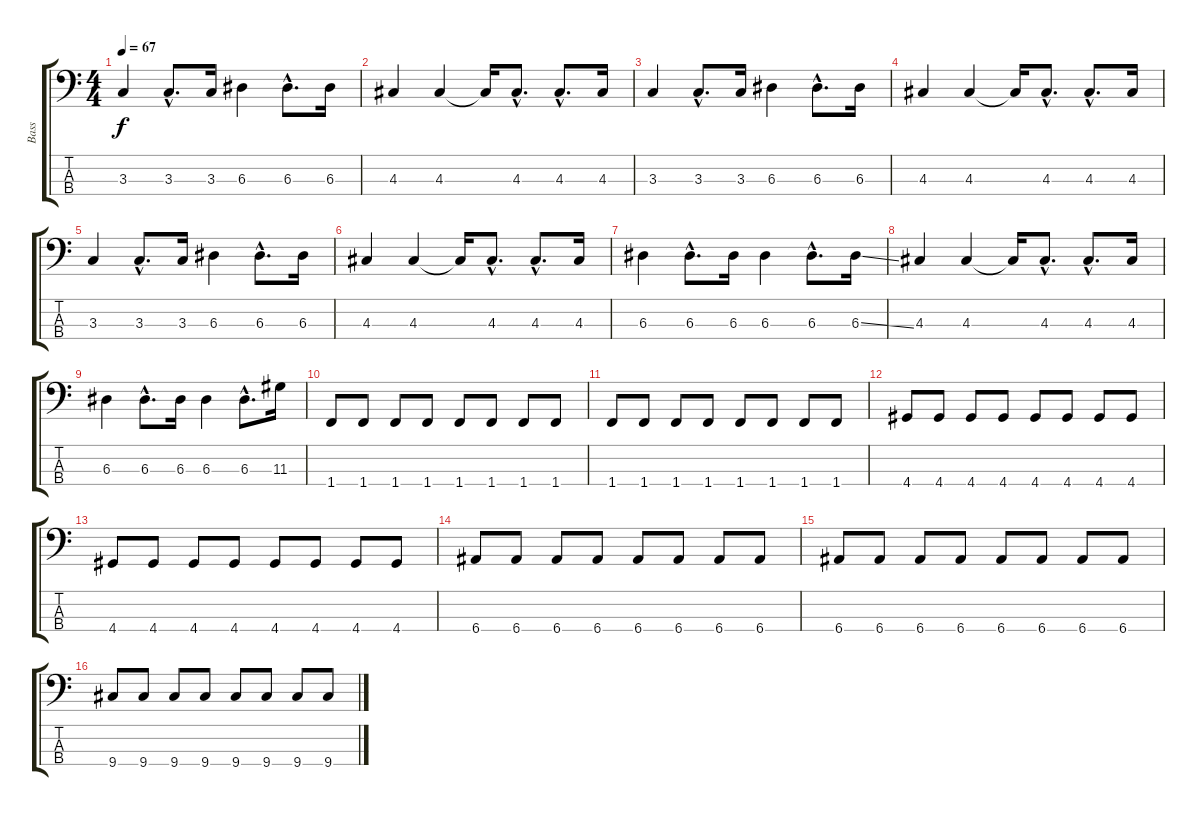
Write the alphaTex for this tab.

\track ("Bass" "Bass") {instrument electricbassfinger}
\staff {score tabs}
\tuning (G2 D2 A1 E1) {hide}
\ts (4 4)
\tempo 67
\clef f4
\ks c
3.3.4{dy f} 3.3{hac}.8{d} 3.3.16 6.3.4 6.3{hac}.8{d} 6.3.16 |
4.3.4 4.3.4 4.3{t}.16 4.3{hac}.8{d} 4.3{hac}.8{d} 4.3.16 |
3.3.4 3.3{hac}.8{d} 3.3.16 6.3.4 6.3{hac}.8{d} 6.3.16 |
4.3.4 4.3.4 4.3{t}.16 4.3{hac}.8{d} 4.3{hac}.8{d} 4.3.16 |
3.3.4 3.3{hac}.8{d} 3.3.16 6.3.4 6.3{hac}.8{d} 6.3.16 |
4.3.4 4.3.4 4.3{t}.16 4.3{hac}.8{d} 4.3{hac}.8{d} 4.3.16 |
6.3.4 6.3{hac}.8{d} 6.3.16 6.3.4 6.3{hac}.8{d} 6.3{ss}.16 |
4.3.4 4.3.4 4.3{t}.16 4.3{hac}.8{d} 4.3{hac}.8{d} 4.3.16 |
6.3.4 6.3{hac}.8{d} 6.3.16 6.3.4 6.3{hac}.8{d} 11.3.16 |
1.4.8 1.4.8 1.4.8 1.4.8 1.4.8 1.4.8 1.4.8 1.4.8 |
1.4.8 1.4.8 1.4.8 1.4.8 1.4.8 1.4.8 1.4.8 1.4.8 |
4.4.8 4.4.8 4.4.8 4.4.8 4.4.8 4.4.8 4.4.8 4.4.8 |
4.4.8 4.4.8 4.4.8 4.4.8 4.4.8 4.4.8 4.4.8 4.4.8 |
6.4.8 6.4.8 6.4.8 6.4.8 6.4.8 6.4.8 6.4.8 6.4.8 |
6.4.8 6.4.8 6.4.8 6.4.8 6.4.8 6.4.8 6.4.8 6.4.8 |
9.4.8 9.4.8 9.4.8 9.4.8 9.4.8 9.4.8 9.4.8 9.4.8
